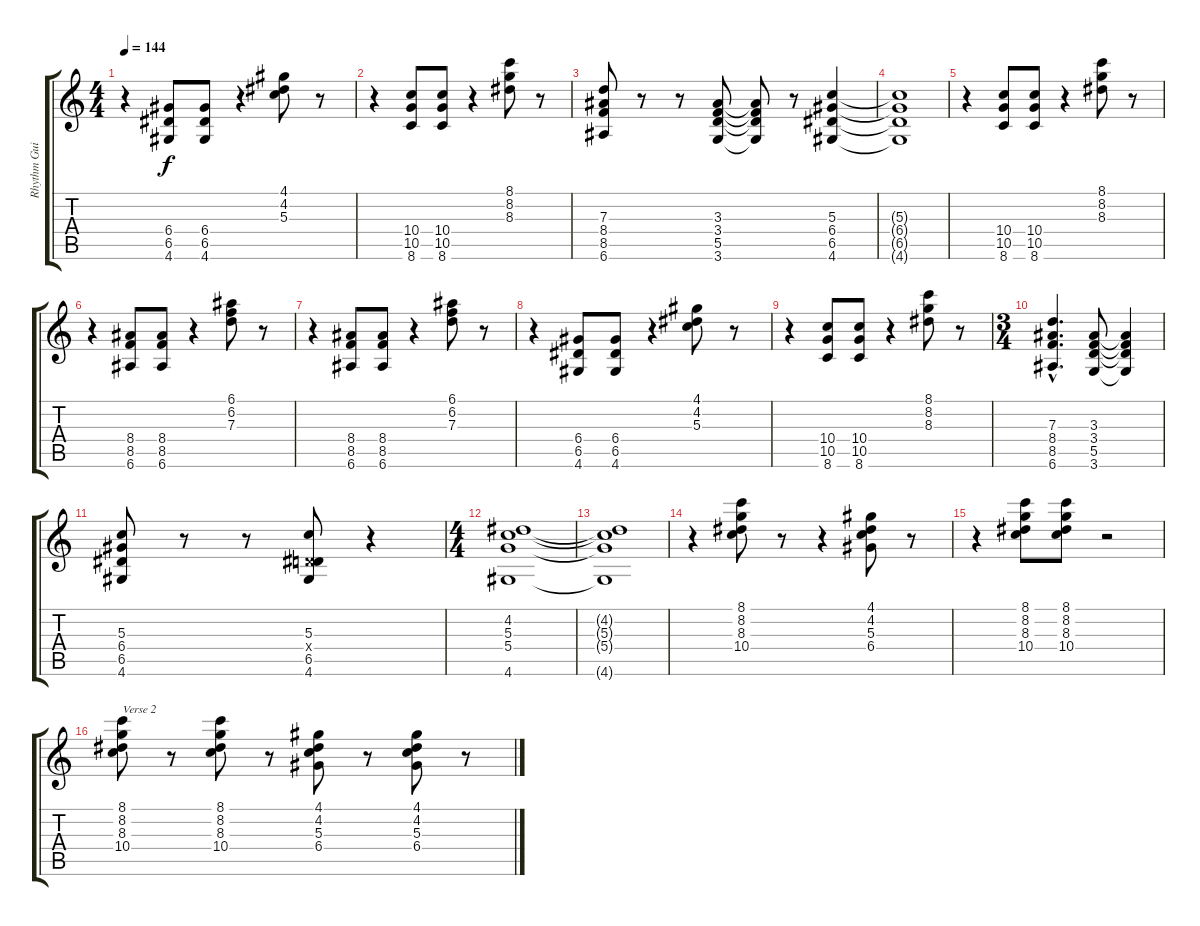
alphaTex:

\track ("Rhythm Guitar 2" "Rhythm Gui") {instrument overdrivenguitar}
\staff {score tabs}
\tuning (E4 B3 G3 D3 A2 E2) {hide}
\ts (4 4)
\tempo 144
\clef g2
\ks c
r.4{dy f} (6.4 6.5 4.6).8 (6.4 6.5 4.6).8 r.4 (4.1 4.2 5.3).8 r.8 |
r.4 (10.4 10.5 8.6).8 (10.4 10.5 8.6).8 r.4 (8.1 8.2 8.3).8 r.8 |
(7.3 8.4 8.5 6.6).8 r.8 r.8 (3.3 3.4 5.5 3.6).8 (3.3{t} 3.4{t} 5.5{t} 3.6{t}).8 r.8 (5.3 6.4 6.5 4.6).4 |
(5.3{t} 6.4{t} 6.5{t} 4.6{t}).1 |
r.4 (10.4 10.5 8.6).8 (10.4 10.5 8.6).8 r.4 (8.1 8.2 8.3).8 r.8 |
r.4 (8.4 8.5 6.6).8 (8.4 8.5 6.6).8 r.4 (6.1 6.2 7.3).8 r.8 |
r.4 (8.4 8.5 6.6).8 (8.4 8.5 6.6).8 r.4 (6.1 6.2 7.3).8 r.8 |
r.4 (6.4 6.5 4.6).8 (6.4 6.5 4.6).8 r.4 (4.1 4.2 5.3).8 r.8 |
r.4 (10.4 10.5 8.6).8 (10.4 10.5 8.6).8 r.4 (8.1 8.2 8.3).8 r.8 |
\ts (3 4)
(7.3{hac} 8.4{hac} 8.5{hac} 6.6{hac}).4{d} (3.3 3.4 5.5 3.6).8 (3.3{t} 3.4{t} 5.5{t} 3.6{t}).4 |
(5.3 6.4 6.5 4.6).8 r.8 r.8 (5.3 0.4{x} 6.5 4.6).8 r.4 |
\ts (4 4)
(4.2 5.3 5.4 4.6).1 |
(4.2{t} 5.3{t} 5.4{t} 4.6{t}).1 |
r.4 (8.1 8.2 8.3 10.4).8 r.8 r.4 (4.1 4.2 5.3 6.4).8 r.8 |
r.4 (8.1 8.2 8.3 10.4).8 (8.1 8.2 8.3 10.4).8 r.2 |
(8.1 8.2 8.3 10.4).8{txt "Verse 2"} r.8 (8.1 8.2 8.3 10.4).8 r.8 (4.1 4.2 5.3 6.4).8 r.8 (4.1 4.2 5.3 6.4).8 r.8
